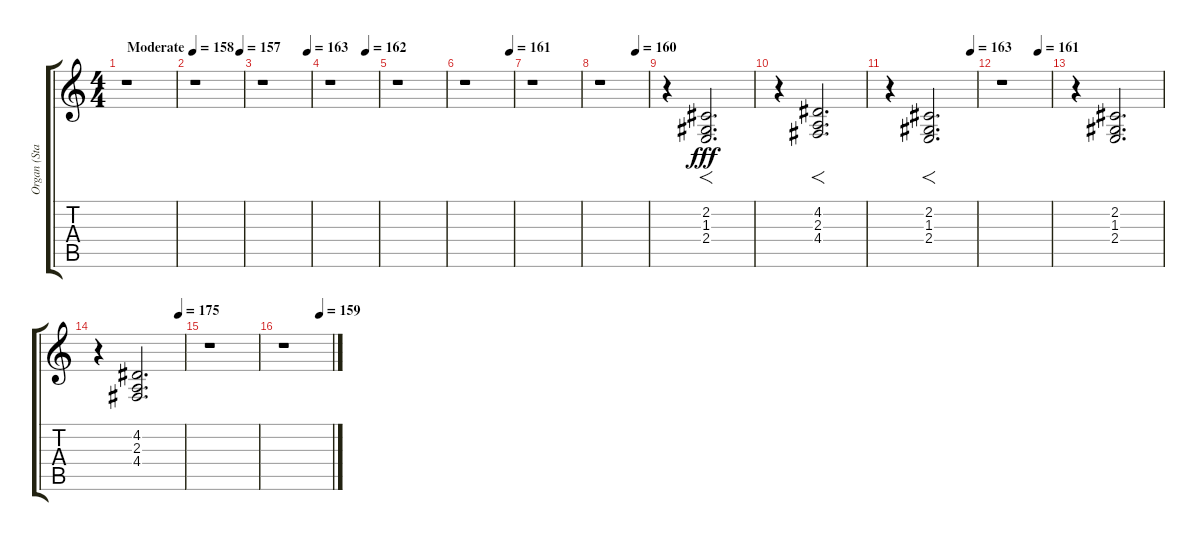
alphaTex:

\track ("Organ (Staff 1)" "Organ (Sta") {instrument drawbarorgan}
\staff {score tabs}
\tuning (E4 B3 G3 D3 A2 E2) {hide}
\ts (4 4)
\tempo (158 "Moderate")
\clef g2
\ks c
r.1{dy fff instrument drawbarorgan} |
\tempo (157 0.9375)
r.1 |
\tempo (163 0.9375)
r.1 |
\tempo (162 0.75)
r.1 |
r.1 |
\tempo (161 0.9375)
r.1 |
r.1 |
\tempo (160 0.75)
r.1 |
r.4 (2.2 1.3 2.4).2{f d} |
r.4 (4.2 2.3 4.4).2{f d} |
\tempo (163 0.9375)
r.4 (2.2 1.3 2.4).2{f d} |
\tempo (161 0.75)
r.1 |
r.4 (2.2 1.3 2.4).2{d} |
\tempo (175 0.9375)
r.4 (4.2 2.3 4.4).2{d} |
r.1 |
\tempo (159 0.75)
r.1
